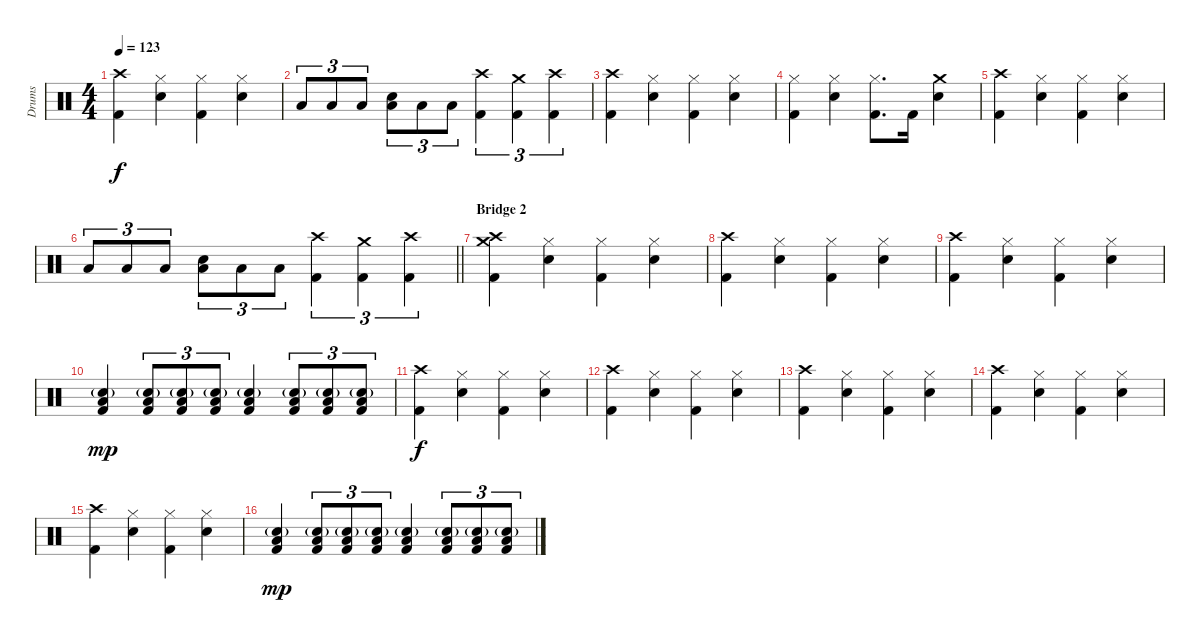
\track ("Drums" "Drums") {instrument percussion}
\staff {score}
\articulation defaults
\ts (4 4)
\tempo 123
\clef neutral
\ks c
("Crash high (hit)" "Kick (hit) 2").4{dy f} ("Hi-Hat (closed)" "Snare (hit) 2").4 ("Hi-Hat (closed)" "Kick (hit) 2").4 ("Hi-Hat (closed)" "Snare (hit) 2").4 |
"Low Tom (hit)".8{tu (3 2)} "Low Tom (hit)".8{tu (3 2)} "Low Tom (hit)".8{tu (3 2)} ("Low Tom (hit)" "Snare (hit) 2").8{tu (3 2)} "Low Tom (hit)".8{tu (3 2)} "Low Tom (hit)".8{tu (3 2)} ("Crash high (hit)" "Kick (hit) 2").4{tu (3 2)} ("Crash medium (hit)" "Kick (hit) 2").4{tu (3 2)} ("Crash high (hit)" "Kick (hit) 2").4{tu (3 2)} |
("Crash high (hit)" "Kick (hit) 2").4 ("Hi-Hat (closed)" "Snare (hit) 2").4 ("Hi-Hat (closed)" "Kick (hit) 2").4 ("Hi-Hat (closed)" "Snare (hit) 2").4 |
("Hi-Hat (closed)" "Kick (hit) 2").4 ("Hi-Hat (closed)" "Snare (hit) 2").4 ("Hi-Hat (closed)" "Kick (hit) 2").8{d} "Kick (hit) 2".16 ("Crash medium (hit)" "Snare (hit) 2").4 |
("Crash high (hit)" "Kick (hit) 2").4 ("Hi-Hat (closed)" "Snare (hit) 2").4 ("Hi-Hat (closed)" "Kick (hit) 2").4 ("Hi-Hat (closed)" "Snare (hit) 2").4 |
\barLineRight lightlight "Low Tom (hit)".8{tu (3 2)} "Low Tom (hit)".8{tu (3 2)} "Low Tom (hit)".8{tu (3 2)}
("Low Tom (hit)" "Snare (hit) 2").8{tu (3 2)} "Low Tom (hit)".8{tu (3 2)} "Low Tom (hit)".8{tu (3 2)} ("Crash high (hit)" "Kick (hit) 2").4{tu (3 2)} ("Crash medium (hit)" "Kick (hit) 2").4{tu (3 2)} ("Crash high (hit)" "Kick (hit) 2").4{tu (3 2)} |
\section ("" "Bridge 2")
("Crash high (hit)" "Crash medium (hit)" "Kick (hit) 2").4 ("Hi-Hat (closed)" "Snare (hit) 2").4 ("Hi-Hat (closed)" "Kick (hit) 2").4 ("Hi-Hat (closed)" "Snare (hit) 2").4 |
("Crash high (hit)" "Kick (hit) 2").4 ("Hi-Hat (closed)" "Snare (hit) 2").4 ("Hi-Hat (closed)" "Kick (hit) 2").4 ("Hi-Hat (closed)" "Snare (hit) 2").4 |
("Crash high (hit)" "Kick (hit) 2").4 ("Hi-Hat (closed)" "Snare (hit) 2").4 ("Hi-Hat (closed)" "Kick (hit) 2").4 ("Hi-Hat (closed)" "Snare (hit) 2").4 |
("Snare (hit) 2"{g} "Kick (hit) 2" "Low Tom (hit)").4{dy mp} ("Snare (hit) 2"{g} "Kick (hit) 2" "Low Tom (hit)").8{tu (3 2)} ("Snare (hit) 2"{g} "Kick (hit) 2" "Low Tom (hit)").8{tu (3 2)} ("Snare (hit) 2"{g} "Kick (hit) 2" "Low Tom (hit)").8{tu (3 2)} ("Snare (hit) 2"{g} "Kick (hit) 2" "Low Tom (hit)").4 ("Snare (hit) 2"{g} "Kick (hit) 2" "Low Tom (hit)").8{tu (3 2)} ("Snare (hit) 2"{g} "Kick (hit) 2" "Low Tom (hit)").8{tu (3 2)} ("Snare (hit) 2"{g} "Kick (hit) 2" "Low Tom (hit)").8{tu (3 2)} |
("Crash high (hit)" "Kick (hit) 2").4{dy f} ("Hi-Hat (closed)" "Snare (hit) 2").4 ("Hi-Hat (closed)" "Kick (hit) 2").4 ("Hi-Hat (closed)" "Snare (hit) 2").4 |
("Crash high (hit)" "Kick (hit) 2").4 ("Hi-Hat (closed)" "Snare (hit) 2").4 ("Hi-Hat (closed)" "Kick (hit) 2").4 ("Hi-Hat (closed)" "Snare (hit) 2").4 |
("Crash high (hit)" "Kick (hit) 2").4 ("Hi-Hat (closed)" "Snare (hit) 2").4 ("Hi-Hat (closed)" "Kick (hit) 2").4 ("Hi-Hat (closed)" "Snare (hit) 2").4 |
("Crash high (hit)" "Kick (hit) 2").4 ("Hi-Hat (closed)" "Snare (hit) 2").4 ("Hi-Hat (closed)" "Kick (hit) 2").4 ("Hi-Hat (closed)" "Snare (hit) 2").4 |
("Crash high (hit)" "Kick (hit) 2").4 ("Hi-Hat (closed)" "Snare (hit) 2").4 ("Hi-Hat (closed)" "Kick (hit) 2").4 ("Hi-Hat (closed)" "Snare (hit) 2").4 |
("Snare (hit) 2"{g} "Kick (hit) 2" "Low Tom (hit)").4{dy mp} ("Snare (hit) 2"{g} "Kick (hit) 2" "Low Tom (hit)").8{tu (3 2)} ("Snare (hit) 2"{g} "Kick (hit) 2" "Low Tom (hit)").8{tu (3 2)} ("Snare (hit) 2"{g} "Kick (hit) 2" "Low Tom (hit)").8{tu (3 2)} ("Snare (hit) 2"{g} "Kick (hit) 2" "Low Tom (hit)").4 ("Snare (hit) 2"{g} "Kick (hit) 2" "Low Tom (hit)").8{tu (3 2)} ("Snare (hit) 2"{g} "Kick (hit) 2" "Low Tom (hit)").8{tu (3 2)} ("Snare (hit) 2"{g} "Kick (hit) 2" "Low Tom (hit)").8{tu (3 2)}
